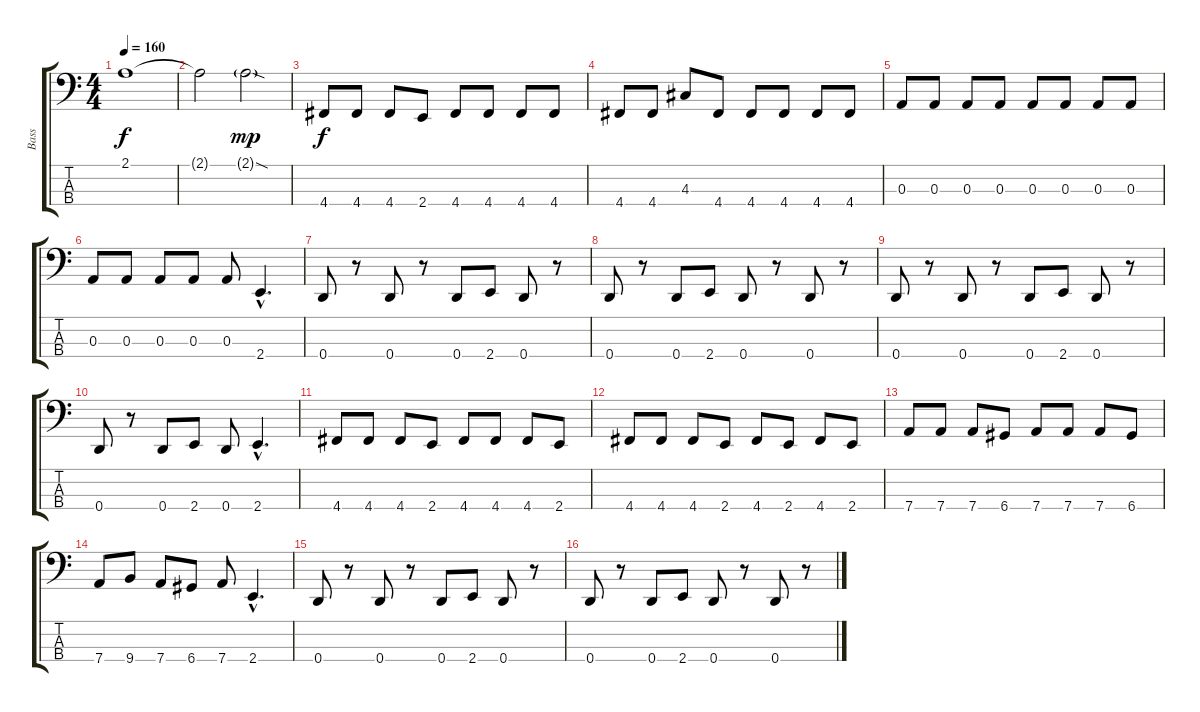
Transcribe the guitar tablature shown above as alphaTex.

\track ("Bass" "Bass") {instrument electricbassfinger}
\staff {score tabs}
\tuning (G2 D2 A1 D1) {hide}
\ts (4 4)
\tempo 160
\clef f4
\ks c
2.1.1{dy f} |
2.1{t}.2 2.1{sod g}.2{dy mp} |
4.4.8{dy f} 4.4.8 4.4.8 2.4.8 4.4.8 4.4.8 4.4.8 4.4.8 |
4.4.8 4.4.8 4.3.8 4.4.8 4.4.8 4.4.8 4.4.8 4.4.8 |
0.3.8 0.3.8 0.3.8 0.3.8 0.3.8 0.3.8 0.3.8 0.3.8 |
0.3.8 0.3.8 0.3.8 0.3.8 0.3.8 2.4{hac}.4{d} |
0.4.8 r.8 0.4.8 r.8 0.4.8 2.4.8 0.4.8 r.8 |
0.4.8 r.8 0.4.8 2.4.8 0.4.8 r.8 0.4.8 r.8 |
0.4.8 r.8 0.4.8 r.8 0.4.8 2.4.8 0.4.8 r.8 |
0.4.8 r.8 0.4.8 2.4.8 0.4.8 2.4{hac}.4{d} |
4.4.8 4.4.8 4.4.8 2.4.8 4.4.8 4.4.8 4.4.8 2.4.8 |
4.4.8 4.4.8 4.4.8 2.4.8 4.4.8 2.4.8 4.4.8 2.4.8 |
7.4.8 7.4.8 7.4.8 6.4.8 7.4.8 7.4.8 7.4.8 6.4.8 |
7.4.8 9.4.8 7.4.8 6.4.8 7.4.8 2.4{hac}.4{d} |
0.4.8 r.8 0.4.8 r.8 0.4.8 2.4.8 0.4.8 r.8 |
0.4.8 r.8 0.4.8 2.4.8 0.4.8 r.8 0.4.8 r.8
